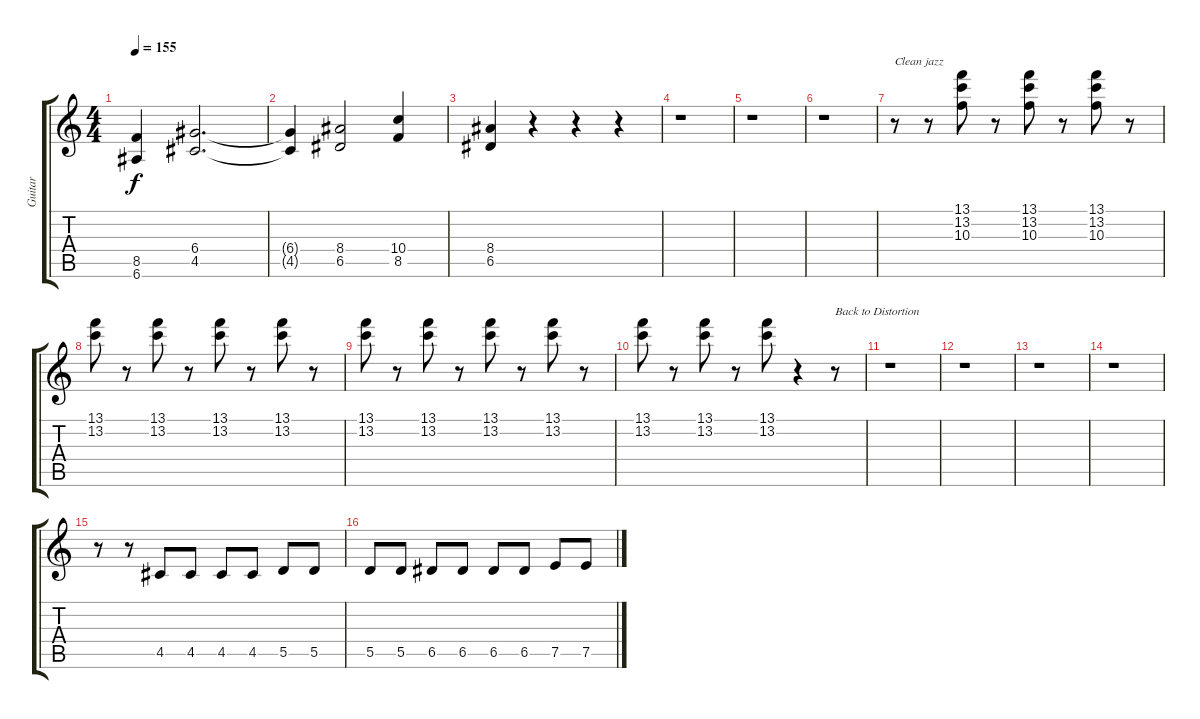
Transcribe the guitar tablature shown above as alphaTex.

\track ("Guitar" "Guitar") {instrument distortionguitar}
\staff {score tabs}
\tuning (E4 B3 G3 D3 A2 E2) {hide}
\ts (4 4)
\tempo 155
\clef g2
\ks c
(8.5 6.6).4{dy f} (6.4 4.5).2{d} |
(6.4{t} 4.5{t}).4 (8.4 6.5).2 (10.4 8.5).4 |
(8.4 6.5).4 r.4 r.4 r.4 |
r.1 |
r.1 |
r.1 |
r.8{txt "Clean jazz" instrument electricguitarjazz} r.8 (13.1 13.2 10.3).8 r.8 (13.1 13.2 10.3).8 r.8 (13.1 13.2 10.3).8 r.8 |
(13.1 13.2).8 r.8 (13.1 13.2).8 r.8 (13.1 13.2).8 r.8 (13.1 13.2).8 r.8 |
(13.1 13.2).8 r.8 (13.1 13.2).8 r.8 (13.1 13.2).8 r.8 (13.1 13.2).8 r.8 |
(13.1 13.2).8 r.8 (13.1 13.2).8 r.8 (13.1 13.2).8 r.4 r.8{txt "Back to Distortion" instrument distortionguitar} |
r.1 |
r.1 |
r.1 |
r.1 |
r.8 r.8 4.5.8 4.5.8 4.5.8 4.5.8 5.5.8 5.5.8 |
5.5.8 5.5.8 6.5.8 6.5.8 6.5.8 6.5.8 7.5.8 7.5.8
